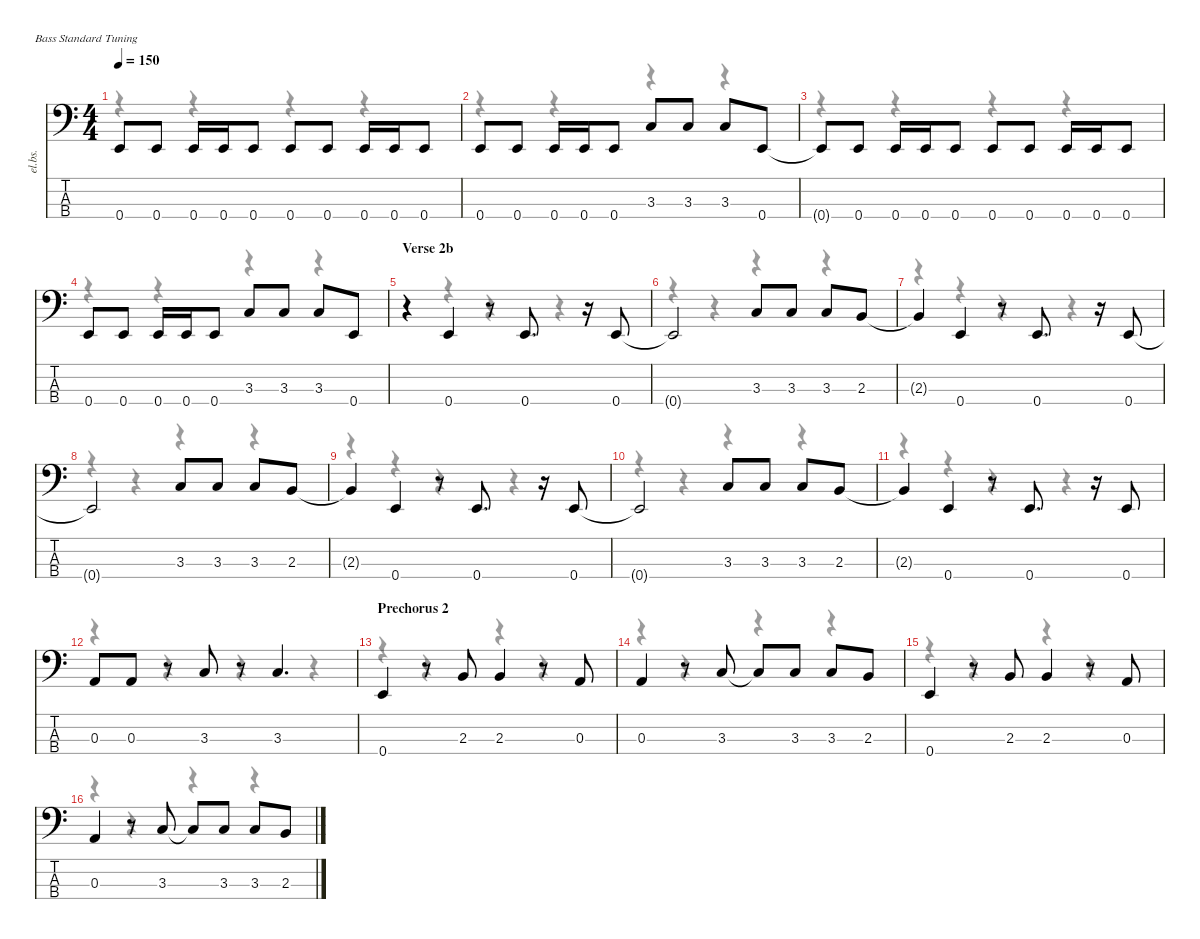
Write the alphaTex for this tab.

\defaultSystemsLayout 4
\hideDynamics
\bracketExtendMode nobrackets
\otherSystemsTrackNameOrientation horizontal
\track ("Bass" "el.bs.") {instrument electricbasspick}
\staff {score tabs}
\tuning (G2 D2 A1 E1)
\voice
\ts (4 4)
\tempo 150
\clef f4
\ks c
0.4{t}.8{dy f beam Up} 0.4.8{beam Up} 0.4.16{beam Up} 0.4.16{beam Up} 0.4.8{beam Up} 0.4.8{beam Up} 0.4.8{beam Up} 0.4.16{beam Up} 0.4.16{beam Up} 0.4.8{beam Up} |
0.4.8{beam Up} 0.4.8{beam Up} 0.4.16{beam Up} 0.4.16{beam Up} 0.4.8{beam Up} 3.3.8{beam Up} 3.3.8{beam Up} 3.3.8{beam Up} 0.4.8{beam Up} |
0.4{t}.8{beam Up} 0.4.8{beam Up} 0.4.16{beam Up} 0.4.16{beam Up} 0.4.8{beam Up} 0.4.8{beam Up} 0.4.8{beam Up} 0.4.16{beam Up} 0.4.16{beam Up} 0.4.8{beam Up} |
0.4.8{beam Up} 0.4.8{beam Up} 0.4.16{beam Up} 0.4.16{beam Up} 0.4.8{beam Up} 3.3.8{beam Up} 3.3.8{beam Up} 3.3.8{beam Up} 0.4.8{beam Up} |
\section ("" "Verse 2b")
r.4{beam Up} 0.4.4{beam Up} r.8{beam Up} 0.4.8{d beam Up} r.16{beam Up} 0.4.8{beam Up} |
0.4{t}.2{beam Up} 3.3.8{beam Up} 3.3.8{beam Up} 3.3.8{beam Up} 2.3.8{beam Up} |
2.3{t}.4{beam Up} 0.4.4{beam Up} r.8{beam Up} 0.4.8{d beam Up} r.16{beam Up} 0.4.8{beam Up} |
0.4{t}.2{beam Up} 3.3.8{beam Up} 3.3.8{beam Up} 3.3.8{beam Up} 2.3.8{beam Up} |
2.3{t}.4{beam Up} 0.4.4{beam Up} r.8{beam Up} 0.4.8{d beam Up} r.16{beam Up} 0.4.8{beam Up} |
0.4{t}.2{beam Up} 3.3.8{beam Up} 3.3.8{beam Up} 3.3.8{beam Up} 2.3.8{beam Up} |
2.3{t}.4{beam Up} 0.4.4{beam Up} r.8{beam Up} 0.4.8{d beam Up} r.16{beam Up} 0.4.8{beam Up} |
0.3.8{beam Up} 0.3.8{beam Up} r.8{beam Up} 3.3.8{beam Up} r.8{beam Up} 3.3.4{d beam Up} |
\section ("" "Prechorus 2")
0.4.4{beam Up} r.8{beam Up} 2.3.8{beam Up} 2.3.4{beam Up} r.8{beam Up} 0.3.8{beam Up} |
0.3.4{beam Up} r.8{beam Up} 3.3.8{beam Up} 3.3{t}.8{beam Up} 3.3.8{beam Up} 3.3.8{beam Up} 2.3.8{beam Up} |
0.4.4{beam Up} r.8{beam Up} 2.3.8{beam Up} 2.3.4{beam Up} r.8{beam Up} 0.3.8{beam Up} |
0.3.4{beam Up} r.8{beam Up} 3.3.8{beam Up} 3.3{t}.8{beam Up} 3.3.8{beam Up} 3.3.8{beam Up} 2.3.8{beam Up}
\voice
\clef f4
\ottava regular
\simile none
\ks c
r.4{dy mf beam Down} r.4{beam Down} r.4{beam Down} r.4{beam Down} |
r.4{beam Down} r.4{beam Down} r.4{beam Down} r.4{beam Down} |
r.4{beam Down} r.4{beam Down} r.4{beam Down} r.4{beam Down} |
r.4{beam Down} r.4{beam Down} r.4{beam Down} r.4{beam Down} |
r.4{beam Down} r.4{beam Down} r.4{beam Down} r.4{beam Down} |
r.4{beam Down} r.4{beam Down} r.4{beam Down} r.4{beam Down} |
r.4{beam Down} r.4{beam Down} r.4{beam Down} r.4{beam Down} |
r.4{beam Down} r.4{beam Down} r.4{beam Down} r.4{beam Down} |
r.4{beam Down} r.4{beam Down} r.4{beam Down} r.4{beam Down} |
r.4{beam Down} r.4{beam Down} r.4{beam Down} r.4{beam Down} |
r.4{beam Down} r.4{beam Down} r.4{beam Down} r.4{beam Down} |
r.4{beam Down} r.4{beam Down} r.4{beam Down} r.4{beam Down} |
r.4{beam Down} r.4{beam Down} r.4{beam Down} r.4{beam Down} |
r.4{beam Down} r.4{beam Down} r.4{beam Down} r.4{beam Down} |
r.4{beam Down} r.4{beam Down} r.4{beam Down} r.4{beam Down} |
r.4{beam Down} r.4{beam Down} r.4{beam Down} r.4{beam Down}
